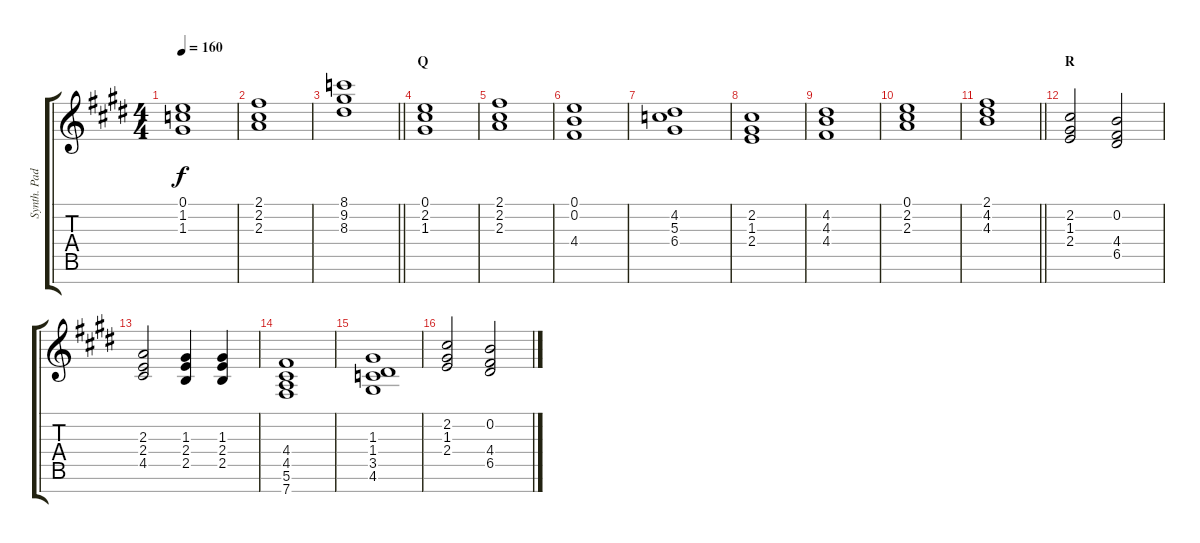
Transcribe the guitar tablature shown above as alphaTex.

\track ("Synth. Pad" "Synth. Pad") {instrument pad4choir}
\staff {score tabs}
\tuning (E5 B4 G4 D4 A3 E3 B2) {hide}
\ts (4 4)
\tempo 160
\clef g2
\ks e
(0.1 1.2 1.3).1{dy f} |
(2.1 2.2 2.3).1 |
\barLineRight lightlight
(8.1 9.2 8.3).1 |
\section ("" "Q")
(0.1 2.2 1.3).1 |
(2.1 2.2 2.3).1 |
(0.1 0.2 4.4).1 |
(4.2 5.3 6.4).1 |
(2.2 1.3 2.4).1 |
(4.2 4.3 4.4).1 |
(0.1 2.2 2.3).1 |
\barLineRight lightlight
(2.1 4.2 4.3).1 |
\section ("" "R")
(2.2 1.3 2.4).2 (0.2 4.4 6.5).2 |
(2.3 2.4 4.5).2 (1.3 2.4 2.5).4 (1.3 2.4 2.5).4 |
(4.4 4.5 5.6 7.7).1 |
(1.3 1.4 3.5 4.6).1 |
(2.2 1.3 2.4).2 (0.2 4.4 6.5).2
